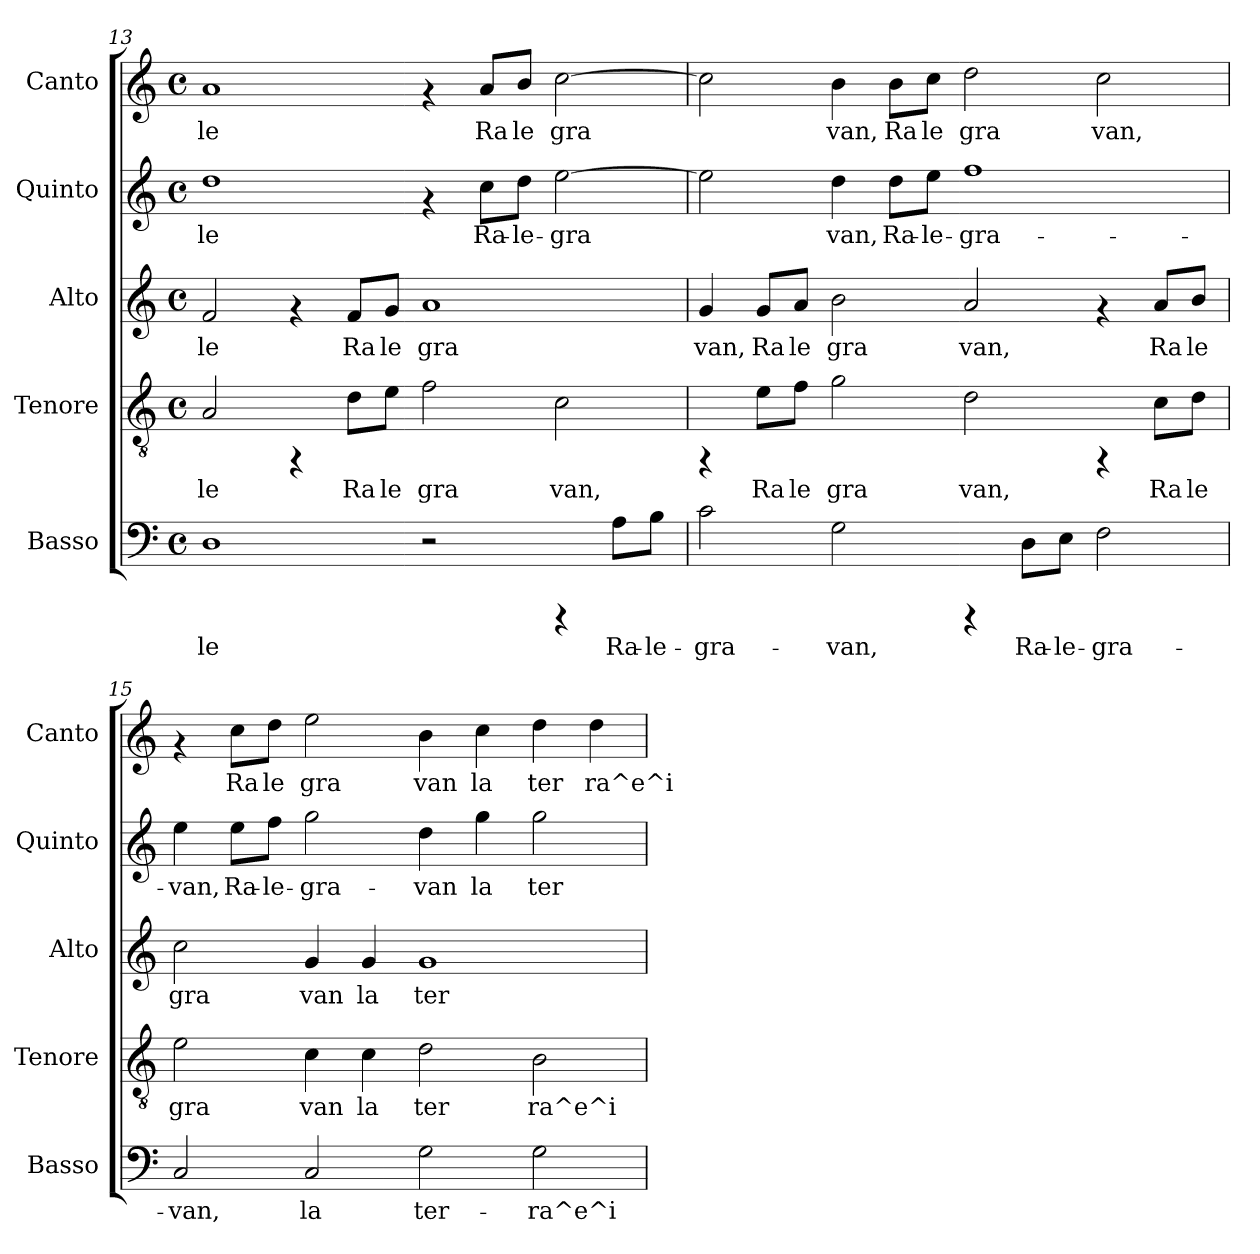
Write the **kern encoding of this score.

**kern	**text	**kern	**text	**kern	**text	**kern	**text	**kern	**text
*part5	*part5	*part4	*part4	*part3	*part3	*part2	*part2	*part1	*part1
*staff5	*staff5	*staff4	*staff4	*staff3	*staff3	*staff2	*staff2	*staff1	*staff1
*I"Basso	*	*I"Tenore	*	*I"Alto	*	*I"Quinto	*	*I"Canto	*
*I'Basso	*	*I'Tenore	*	*I'Alto	*	*I'Quinto	*	*I'Canto	*
*clefF4	*	*clefGv2	*	*clefG2	*	*clefG2	*	*clefG2	*
*k[]	*	*k[]	*	*k[]	*	*k[]	*	*k[]	*
*C:	*	*C:	*	*C:	*	*C:	*	*C:	*
*M4/4	*	*M4/4	*	*M4/4	*	*M4/4	*	*M4/4	*
*met(c)	*	*met(c)	*	*met(c)	*	*met(c)	*	*met(c)	*
=13	=13	=13	=13	=13	=13	=13	=13	=13	=13
!	!LO:LY:b:cj	!	!LO:LY:b:cj	!	!LO:LY:b:cj	!	!LO:LY:b:cj	!	!LO:LY:b:cj
1D	-le	2A/	le	2f/	le	1dd	-le	1a	le
.	.	4rFF	.	4rf	.	.	.	.	.
!	!	!	!LO:LY:b:cj	!	!LO:LY:b:cj	!	!	!	!
.	.	8d\L	Ra	8f/L	Ra	.	.	.	.
!	!	!	!LO:LY:b:cj	!	!LO:LY:b:cj	!	!	!	!
.	.	8e\J	le	8g/J	le	.	.	.	.
!	!	!	!LO:LY:b:cj	!	!LO:LY:b:cj	!	!	!	!
2r	.	2f\	gra	1a	gra	4rf	.	4rf	.
!	!	!	!	!	!	!	!LO:LY:b:cj	!	!LO:LY:b:cj
.	.	.	.	.	.	8cc\L	Ra-	8a/L	Ra
!	!	!	!	!	!	!	!LO:LY:b:cj	!	!LO:LY:b:cj
.	.	.	.	.	.	8dd\J	-le-	8b/J	le
!	!	!	!LO:LY:b:cj	!	!	!	!LO:LY:b:cj	!	!LO:LY:b:cj
4rCCC	.	2c\	van,	.	.	[>2ee\	-gra-	[>2cc\	gra
!	!LO:LY:b:cj	!	!	!	!	!	!	!	!
8A\L	Ra-	.	.	.	.	.	.	.	.
!	!LO:LY:b:cj	!	!	!	!	!	!	!	!
8B\J	-le-	.	.	.	.	.	.	.	.
=14	=14	=14	=14	=14	=14	=14	=14	=14	=14
!	!LO:LY:b:cj	!	!	!	!LO:LY:b:cj	!	!LO:LY:b:cj	!	!LO:LY:b:cj
2c\	-gra-	4rFF	.	4g/	van,	2ee\]	--	2cc\]	.
!	!	!	!LO:LY:b:cj	!	!LO:LY:b:cj	!	!	!	!
.	.	8e\L	Ra	8g/L	Ra	.	.	.	.
!	!	!	!LO:LY:b:cj	!	!LO:LY:b:cj	!	!	!	!
.	.	8f\J	le	8a/J	le	.	.	.	.
!	!LO:LY:b:cj	!	!LO:LY:b:cj	!	!LO:LY:b:cj	!	!LO:LY:b:cj	!	!LO:LY:b:cj
2G\	-van,	2g\	gra	2b\	gra	4dd\	-van,	4b\	van,
!	!	!	!	!	!	!	!LO:LY:b:cj	!	!LO:LY:b:cj
.	.	.	.	.	.	8dd\L	Ra-	8b\L	Ra
!	!	!	!	!	!	!	!LO:LY:b:cj	!	!LO:LY:b:cj
.	.	.	.	.	.	8ee\J	-le-	8cc\J	le
!	!	!	!LO:LY:b:cj	!	!LO:LY:b:cj	!	!LO:LY:b:cj	!	!LO:LY:b:cj
4rCCC	.	2d\	van,	2a/	van,	1ff	-gra-	2dd\	gra
!	!LO:LY:b:cj	!	!	!	!	!	!	!	!
8D\L	Ra-	.	.	.	.	.	.	.	.
!	!LO:LY:b:cj	!	!	!	!	!	!	!	!
8E\J	-le-	.	.	.	.	.	.	.	.
!	!LO:LY:b:cj	!	!	!	!	!	!	!	!LO:LY:b:cj
2F\	-gra-	4rFF	.	4rf	.	.	.	2cc\	van,
!	!	!	!LO:LY:b:cj	!	!LO:LY:b:cj	!	!	!	!
.	.	8c\L	Ra	8a/L	Ra	.	.	.	.
!	!	!	!LO:LY:b:cj	!	!LO:LY:b:cj	!	!	!	!
.	.	8d\J	le	8b/J	le	.	.	.	.
=15	=15	=15	=15	=15	=15	=15	=15	=15	=15
!	!LO:LY:b:cj	!	!LO:LY:b:cj	!	!LO:LY:b:cj	!	!LO:LY:b:cj	!	!
2C/	-van,	2e\	gra	2cc\	gra	4ee\	-van,	4rf	.
!	!	!	!	!	!	!	!LO:LY:b:cj	!	!LO:LY:b:cj
.	.	.	.	.	.	8ee\L	Ra-	8cc\L	Ra
!	!	!	!	!	!	!	!LO:LY:b:cj	!	!LO:LY:b:cj
.	.	.	.	.	.	8ff\J	-le-	8dd\J	le
!	!LO:LY:b:cj	!	!LO:LY:b:cj	!	!LO:LY:b:cj	!	!LO:LY:b:cj	!	!LO:LY:b:cj
2C/	la	4c\	van	4g/	van	2gg\	-gra-	2ee\	gra
!	!	!	!LO:LY:b:cj	!	!LO:LY:b:cj	!	!	!	!
.	.	4c\	la	4g/	la	.	.	.	.
!	!LO:LY:b:cj	!	!LO:LY:b:cj	!	!LO:LY:b:cj	!	!LO:LY:b:cj	!	!LO:LY:b:cj
2G\	ter-	2d\	ter	1g	ter	4dd\	-van	4b\	van
!	!	!	!	!	!	!	!LO:LY:b:cj	!	!LO:LY:b:cj
.	.	.	.	.	.	4gg\	la	4cc\	la
!	!LO:LY:b:cj	!	!LO:LY:b:cj	!	!	!	!LO:LY:b:cj	!	!LO:LY:b:cj
2G\	-ra^e^i	2B\	ra^e^i	.	.	2gg\	ter-	4dd\	ter
!	!	!	!	!	!	!	!	!	!LO:LY:b:cj
.	.	.	.	.	.	.	.	4dd\	ra^e^i
=	=	=	=	=	=	=	=	=	=
*-	*-	*-	*-	*-	*-	*-	*-	*-	*-
